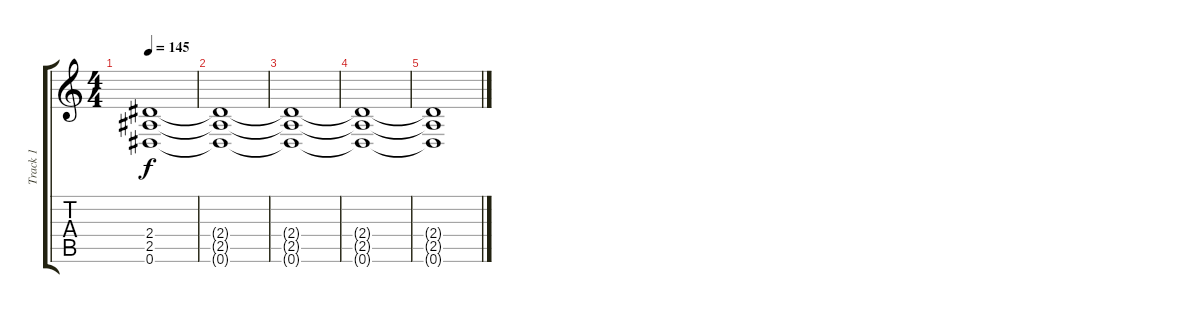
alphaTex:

\track ("Track 1" "Track 1") {instrument distortionguitar}
\staff {score tabs}
\tuning (Eb4 Bb3 Gb3 Db3 Ab2 Eb2) {hide}
\ts (4 4)
\tempo 145
\clef g2
\ks c
(2.4{t} 2.5{t} 0.6{t}).1{dy f} |
(2.4{t} 2.5{t} 0.6{t}).1{volume 0} |
(2.4{t} 2.5{t} 0.6{t}).1 |
(2.4{t} 2.5{t} 0.6{t}).1 |
(2.4{t} 2.5{t} 0.6{t}).1
